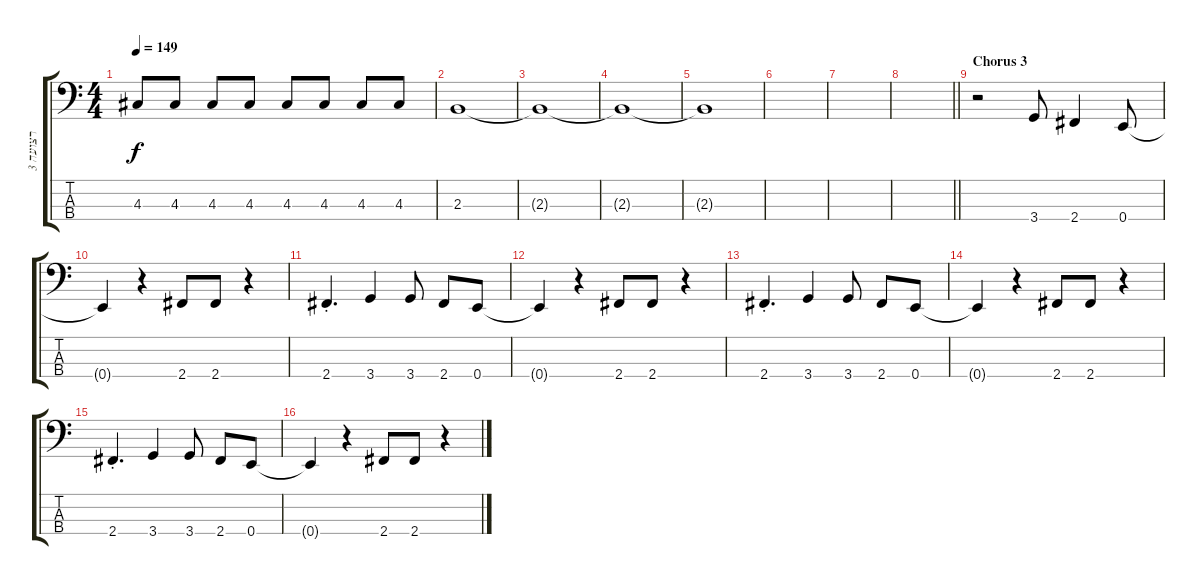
\track ("רצועה 3" "רצועה 3") {instrument electricbasspick}
\staff {score tabs}
\tuning (G2 D2 A1 E1) {hide}
\ts (4 4)
\tempo 149
\clef f4
\ks c
4.3.8{dy f} 4.3.8 4.3.8 4.3.8 4.3.8 4.3.8 4.3.8 4.3.8 |
2.3.1 |
2.3{t}.1 |
2.3{t}.1 |
2.3{t}.1 |
|
|
\barLineRight lightlight
|
\section ("" "Chorus 3")
r.2 3.4.8 2.4.4 0.4.8 |
0.4{t}.4 r.4 2.4.8 2.4.8 r.4 |
2.4{st}.4{d} 3.4.4 3.4.8 2.4.8 0.4.8 |
0.4{t}.4 r.4 2.4.8 2.4.8 r.4 |
2.4{st}.4{d} 3.4.4 3.4.8 2.4.8 0.4.8 |
0.4{t}.4 r.4 2.4.8 2.4.8 r.4 |
2.4{st}.4{d} 3.4.4 3.4.8 2.4.8 0.4.8 |
0.4{t}.4 r.4 2.4.8 2.4.8 r.4
